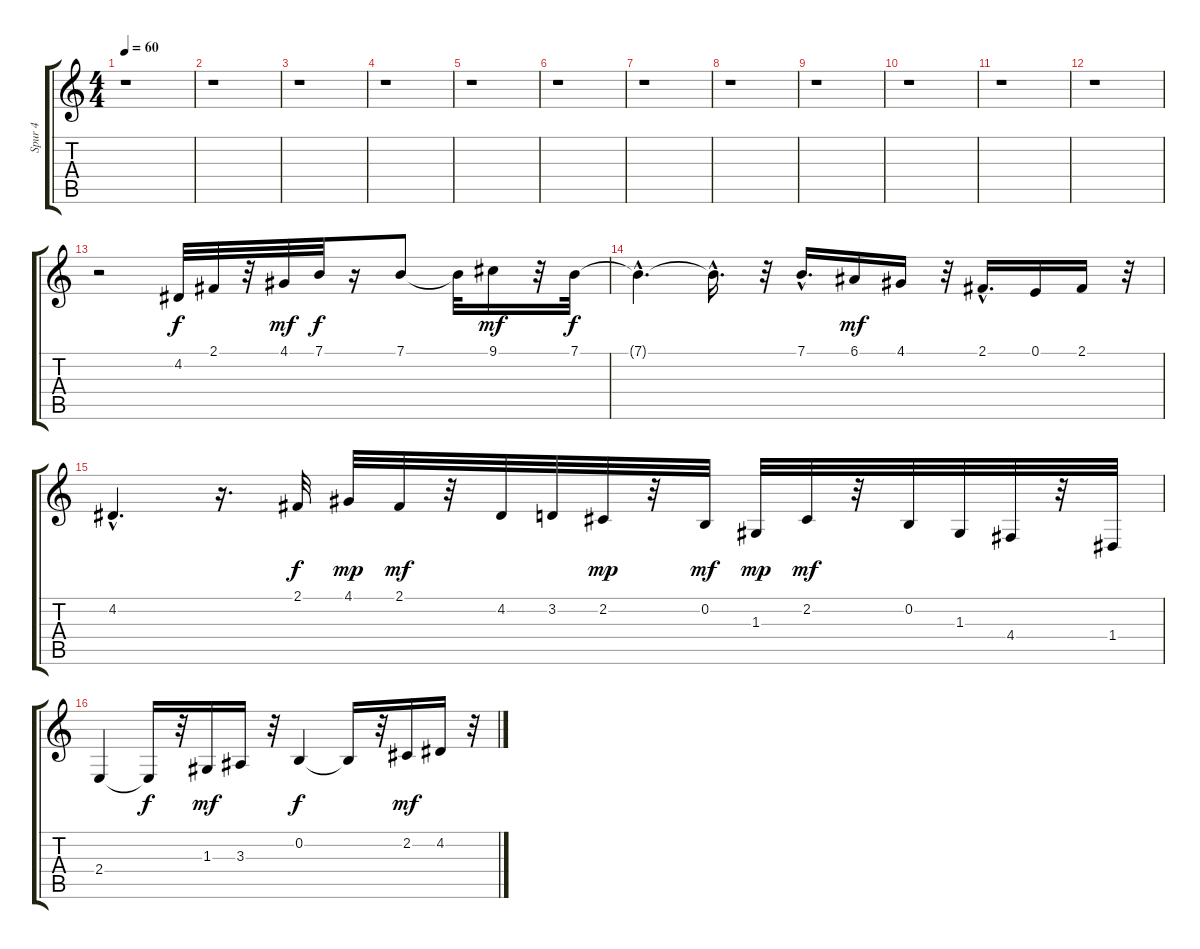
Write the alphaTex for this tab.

\track ("Spur 4" "Spur 4") {instrument altosax}
\staff {score tabs}
\tuning (E4 B3 G3 D3 A2 E2) {hide}
\ts (4 4)
\tempo 60
\clef g2
\ks c
r.1{dy f} |
r.1 |
r.1 |
r.1 |
r.1 |
r.1 |
r.1 |
r.1 |
r.1 |
r.1 |
r.1 |
r.1 |
r.2 4.2.32 2.1.32 r.32 4.1.32{dy mf} 7.1.32{dy f} r.16 7.1.8 7.1{t}.32 9.1.16{dy mf} r.32 7.1.32{dy f} |
7.1{hac t}.4{d} 7.1{hac t}.16{d} r.32 7.1{hac}.16{d} 6.1.16{dy mf} 4.1.16 r.32 2.1{hac}.16{d} 0.1.16 2.1.16 r.32 |
4.2{hac}.4{d} r.16{d} 2.1.32{dy f} 4.1.32{dy mp} 2.1.32{dy mf} r.32 4.2.32 3.2.32 2.2.32{dy mp} r.32 0.2.32{dy mf} 1.3.32{dy mp} 2.2.32{dy mf} r.32 0.2.32 1.3.32 4.4.32 r.32 1.4.32 |
2.4.4 2.4{t}.16{dy f} r.32 1.3.16{dy mf} 3.3.16 r.32 0.2.4{dy f} 0.2{t}.16 r.32 2.2.16{dy mf} 4.2.16 r.32
